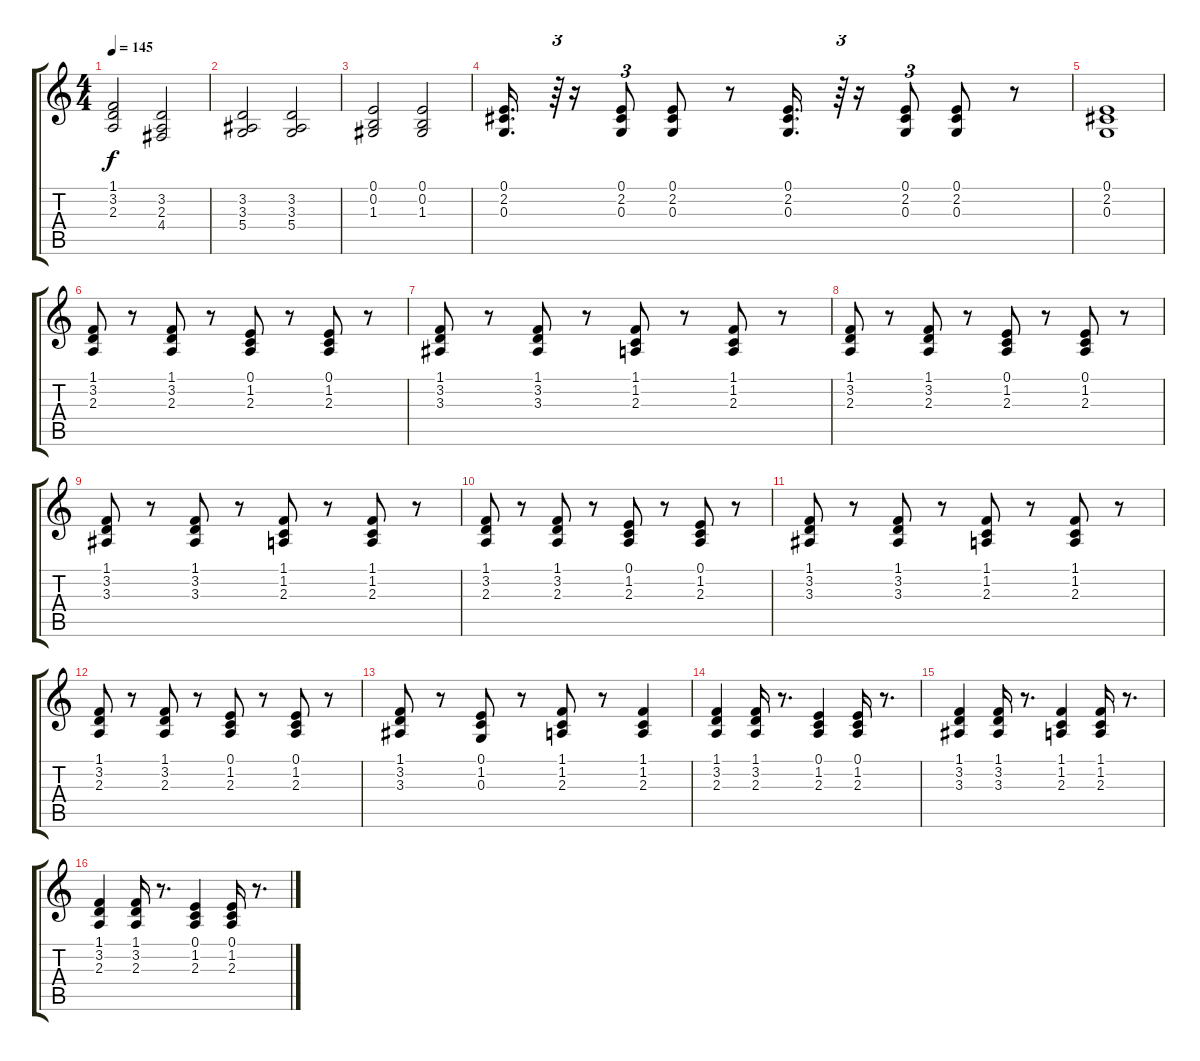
\track "" {instrument acousticgrandpiano}
\staff {score tabs}
\tuning (E4 B3 G3 D3 A2 E2) {hide}
\ts (4 4)
\tempo 145
\clef g2
\ks c
(1.1 3.2 2.3).2{dy f} (3.2 2.3 4.4).2 |
(3.2 3.3 5.4).2 (3.2 3.3 5.4).2 |
(0.1 0.2 1.3).2 (0.1 0.2 1.3).2 |
(0.1 2.2 0.3).16{d} r.64{tu (3 2)} r.16 (0.1 2.2 0.3).8{tu (3 2)} (0.1 2.2 0.3).8 r.8 (0.1 2.2 0.3).16{d} r.64{tu (3 2)} r.16 (0.1 2.2 0.3).8{tu (3 2)} (0.1 2.2 0.3).8 r.8 |
(0.1 2.2 0.3).1 |
(1.1 3.2 2.3).8 r.8 (1.1 3.2 2.3).8 r.8 (0.1 1.2 2.3).8 r.8 (0.1 1.2 2.3).8 r.8 |
(1.1 3.2 3.3).8 r.8 (1.1 3.2 3.3).8 r.8 (1.1 1.2 2.3).8 r.8 (1.1 1.2 2.3).8 r.8 |
(1.1 3.2 2.3).8 r.8 (1.1 3.2 2.3).8 r.8 (0.1 1.2 2.3).8 r.8 (0.1 1.2 2.3).8 r.8 |
(1.1 3.2 3.3).8 r.8 (1.1 3.2 3.3).8 r.8 (1.1 1.2 2.3).8 r.8 (1.1 1.2 2.3).8 r.8 |
(1.1 3.2 2.3).8 r.8 (1.1 3.2 2.3).8 r.8 (0.1 1.2 2.3).8 r.8 (0.1 1.2 2.3).8 r.8 |
(1.1 3.2 3.3).8 r.8 (1.1 3.2 3.3).8 r.8 (1.1 1.2 2.3).8 r.8 (1.1 1.2 2.3).8 r.8 |
(1.1 3.2 2.3).8 r.8 (1.1 3.2 2.3).8 r.8 (0.1 1.2 2.3).8 r.8 (0.1 1.2 2.3).8 r.8 |
(1.1 3.2 3.3).8 r.8 (0.1 1.2 0.3).8 r.8 (1.1 1.2 2.3).8 r.8 (1.1 1.2 2.3).4 |
(1.1 3.2 2.3).4 (1.1 3.2 2.3).16 r.8{d} (0.1 1.2 2.3).4 (0.1 1.2 2.3).16 r.8{d} |
(1.1 3.2 3.3).4 (1.1 3.2 3.3).16 r.8{d} (1.1 1.2 2.3).4 (1.1 1.2 2.3).16 r.8{d} |
(1.1 3.2 2.3).4 (1.1 3.2 2.3).16 r.8{d} (0.1 1.2 2.3).4 (0.1 1.2 2.3).16 r.8{d}
